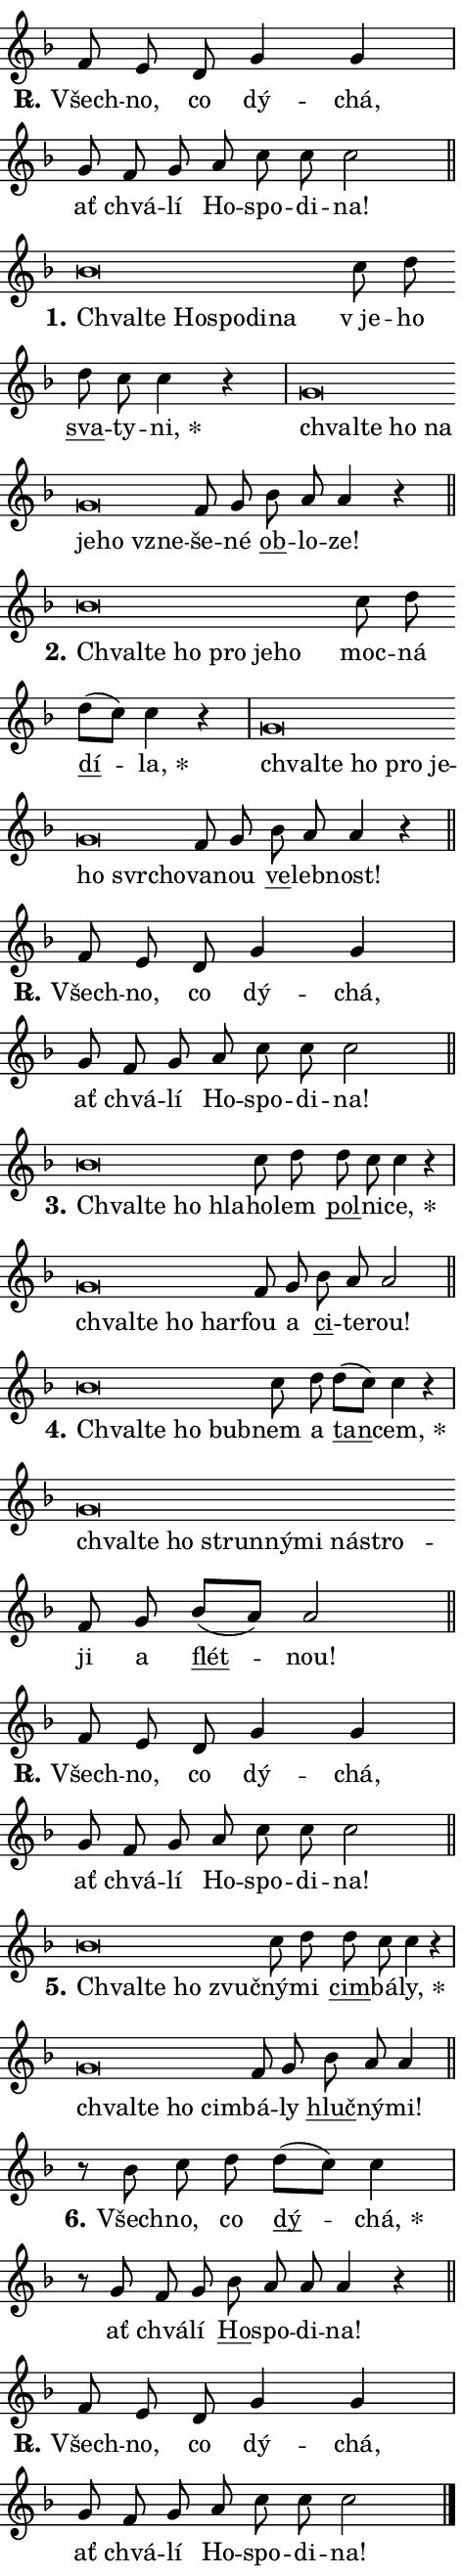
\version "2.24.0"
\header { tagline = "" }
\paper {
  indent = 0\cm
  top-margin = 0\cm
  right-margin = 0.13\cm % to fit lyric hyphens
  bottom-margin = 0\cm
  left-margin = 0\cm
  paper-width = 8\cm
  page-breaking = #ly:one-page-breaking
  system-system-spacing.basic-distance = #11
  score-system-spacing.basic-distance = #11
  ragged-last = ##f
}


%% Author: Thomas Morley
%% https://lists.gnu.org/archive/html/lilypond-user/2020-05/msg00002.html
#(define (line-position grob)
"Returns position of @var[grob} in current system:
   @code{'start}, if at first time-step
   @code{'end}, if at last time-step
   @code{'middle} otherwise
"
  (let* ((col (ly:item-get-column grob))
         (ln (ly:grob-object col 'left-neighbor))
         (rn (ly:grob-object col 'right-neighbor))
         (col-to-check-left (if (ly:grob? ln) ln col))
         (col-to-check-right (if (ly:grob? rn) rn col))
         (break-dir-left
           (and
             (ly:grob-property col-to-check-left 'non-musical #f)
             (ly:item-break-dir col-to-check-left)))
         (break-dir-right
           (and
             (ly:grob-property col-to-check-right 'non-musical #f)
             (ly:item-break-dir col-to-check-right))))
        (cond ((eqv? 1 break-dir-left) 'start)
              ((eqv? -1 break-dir-right) 'end)
              (else 'middle))))

#(define (tranparent-at-line-position vctor)
  (lambda (grob)
  "Relying on @code{line-position} select the relevant enry from @var{vctor}.
Used to determine transparency,"
    (case (line-position grob)
      ((end) (not (vector-ref vctor 0)))
      ((middle) (not (vector-ref vctor 1)))
      ((start) (not (vector-ref vctor 2))))))

noteHeadBreakVisibility =
#(define-music-function (break-visibility)(vector?)
"Makes @code{NoteHead}s transparent relying on @var{break-visibility}"
#{
  \override NoteHead.transparent =
    #(tranparent-at-line-position break-visibility)
#})

#(define delete-ledgers-for-transparent-note-heads
  (lambda (grob)
    "Reads whether a @code{NoteHead} is transparent.
If so this @code{NoteHead} is removed from @code{'note-heads} from
@var{grob}, which is supposed to be @code{LedgerLineSpanner}.
As a result ledgers are not printed for this @code{NoteHead}"
    (let* ((nhds-array (ly:grob-object grob 'note-heads))
           (nhds-list
             (if (ly:grob-array? nhds-array)
                 (ly:grob-array->list nhds-array)
                 '()))
           ;; Relies on the transparent-property being done before
           ;; Staff.LedgerLineSpanner.after-line-breaking is executed.
           ;; This is fragile ...
           (to-keep
             (remove
               (lambda (nhd)
                 (ly:grob-property nhd 'transparent #f))
               nhds-list)))
      ;; TODO find a better method to iterate over grob-arrays, similiar
      ;; to filter/remove etc for lists
      ;; For now rebuilt from scratch
      (set! (ly:grob-object grob 'note-heads)  '())
      (for-each
        (lambda (nhd)
          (ly:pointer-group-interface::add-grob grob 'note-heads nhd))
        to-keep))))

squashNotes = {
  \override NoteHead.X-extent = #'(-0.2 . 0.2)
  \override NoteHead.Y-extent = #'(-0.75 . 0)
  \override NoteHead.stencil =
    #(lambda (grob)
       (let ((pos (ly:grob-property grob 'staff-position)))
         (begin
           (if (< pos -7) (display "ERROR: Lower brevis then expected\n") (display ""))
           (if (<= pos -6) ly:text-interface::print ly:note-head::print))))
}
unSquashNotes = {
  \revert NoteHead.X-extent
  \revert NoteHead.Y-extent
  \revert NoteHead.stencil
}

hideNotes = \noteHeadBreakVisibility #begin-of-line-visible
unHideNotes = \noteHeadBreakVisibility #all-visible

% work-around for resetting accidentals
% https://lilypond.org/doc/v2.23/Documentation/notation/displaying-rhythms#unmetered-music
cadenzaMeasure = {
  \cadenzaOff
  \partial 1024 s1024
  \cadenzaOn
}

#(define-markup-command (accent layout props text) (markup?)
  "Underline accented syllable"
  (interpret-markup layout props
    #{\markup \override #'(offset . 4.3) \underline { #text }#}))

responsum = \markup \concat {
  "R" \hspace #-1.05 \path #0.1 #'((moveto 0 0.07) (lineto 0.9 0.8)) \hspace #0.05 "."
}

spaceSize = #0.6828661417322834 % exact space size for TeX Gyre Schola

\layout {
  \context {
    \Staff
    \remove "Time_signature_engraver"
    \override LedgerLineSpanner.after-line-breaking = #delete-ledgers-for-transparent-note-heads
  }
  \context {
    \Lyrics {
      \override LyricSpace.minimum-distance = \spaceSize
      \override LyricText.font-name = #"TeX Gyre Schola"
      \override LyricText.font-size = 1
      \override StanzaNumber.font-name = #"TeX Gyre Schola Bold"
      \override StanzaNumber.font-size = 1
    }
  }
  \context {
    \Score 
    \override NoteHead.text =
      #(lambda (grob) 
        (let ((pos (ly:grob-property grob 'staff-position)))
          #{\markup {
            \combine
              \halign #-0.55 \raise #(if (= pos -6) 0 0.5) \override #'(thickness . 2) \draw-line #'(3.2 . 0)
              \musicglyph "noteheads.sM1"
          }#}))
  }
}

% magnetic-lyrics.ily
%
%   written by
%     Jean Abou Samra <jean@abou-samra.fr>
%     Werner Lemberg <wl@gnu.org>
%
%   adapted by
%     Jiri Hon <jiri.hon@gmail.com>
%
% Version 2022-Apr-15

% https://www.mail-archive.com/lilypond-user@gnu.org/msg149350.html

#(define (Left_hyphen_pointer_engraver context)
   "Collect syllable-hyphen-syllable occurrences in lyrics and store
them in properties.  This engraver only looks to the left.  For
example, if the lyrics input is @code{foo -- bar}, it does the
following.

@itemize @bullet
@item
Set the @code{text} property of the @code{LyricHyphen} grob between
@q{foo} and @q{bar} to @code{foo}.

@item
Set the @code{left-hyphen} property of the @code{LyricText} grob with
text @q{foo} to the @code{LyricHyphen} grob between @q{foo} and
@q{bar}.
@end itemize

Use this auxiliary engraver in combination with the
@code{lyric-@/text::@/apply-@/magnetic-@/offset!} hook."
   (let ((hyphen #f)
         (text #f))
     (make-engraver
      (acknowledgers
       ((lyric-syllable-interface engraver grob source-engraver)
        (set! text grob)))
      (end-acknowledgers
       ((lyric-hyphen-interface engraver grob source-engraver)
        ;(when (not (grob::has-interface grob 'lyric-space-interface))
          (set! hyphen grob)));)
      ((stop-translation-timestep engraver)
       (when (and text hyphen)
         (ly:grob-set-object! text 'left-hyphen hyphen))
       (set! text #f)
       (set! hyphen #f)))))

#(define (lyric-text::apply-magnetic-offset! grob)
   "If the space between two syllables is less than the value in
property @code{LyricText@/.details@/.squash-threshold}, move the right
syllable to the left so that it gets concatenated with the left
syllable.

Use this function as a hook for
@code{LyricText@/.after-@/line-@/breaking} if the
@code{Left_@/hyphen_@/pointer_@/engraver} is active."
   (let ((hyphen (ly:grob-object grob 'left-hyphen #f)))
     (when hyphen
       (let ((left-text (ly:spanner-bound hyphen LEFT)))
         (when (grob::has-interface left-text 'lyric-syllable-interface)
           (let* ((common (ly:grob-common-refpoint grob left-text X))
                  (this-x-ext (ly:grob-extent grob common X))
                  (left-x-ext
                   (begin
                     ;; Trigger magnetism for left-text.
                     (ly:grob-property left-text 'after-line-breaking)
                     (ly:grob-extent left-text common X)))
                  ;; `delta` is the gap width between two syllables.
                  (delta (- (interval-start this-x-ext)
                            (interval-end left-x-ext)))
                  (details (ly:grob-property grob 'details))
                  (threshold (assoc-get 'squash-threshold details 0.2)))
             (when (< delta threshold)
               (let* (;; We have to manipulate the input text so that
                      ;; ligatures crossing syllable boundaries are not
                      ;; disabled.  For languages based on the Latin
                      ;; script this is essentially a beautification.
                      ;; However, for non-Western scripts it can be a
                      ;; necessity.
                      (lt (ly:grob-property left-text 'text))
                      (rt (ly:grob-property grob 'text))
                      (is-space (grob::has-interface hyphen 'lyric-space-interface))
                      (space (if is-space " " ""))
                      (extra-delta (if is-space spaceSize 0))
                      ;; Append new syllable.
                      (ltrt-space (if (and (string? lt) (string? rt))
                                (string-append lt space rt)
                                (make-concat-markup (list lt space rt))))
                      ;; Right-align `ltrt` to the right side.
                      (ltrt-space-markup (grob-interpret-markup
                               grob
                               (make-translate-markup
                                (cons (interval-length this-x-ext) 0)
                                (make-right-align-markup ltrt-space)))))
                 (begin
                   ;; Don't print `left-text`.
                   (ly:grob-set-property! left-text 'stencil #f)
                   ;; Set text and stencil (which holds all collected
                   ;; syllables so far) and shift it to the left.
                   (ly:grob-set-property! grob 'text ltrt-space)
                   (ly:grob-set-property! grob 'stencil ltrt-space-markup)
                   (ly:grob-translate-axis! grob (- (- delta extra-delta)) X))))))))))


#(define (lyric-hyphen::displace-bounds-first grob)
   ;; Make very sure this callback isn't triggered too early.
   (let ((left (ly:spanner-bound grob LEFT))
         (right (ly:spanner-bound grob RIGHT)))
     (ly:grob-property left 'after-line-breaking)
     (ly:grob-property right 'after-line-breaking)
     (ly:lyric-hyphen::print grob)))

squashThreshold = #0.4

\layout {
  \context {
    \Lyrics
    \consists #Left_hyphen_pointer_engraver
    \override LyricText.after-line-breaking =
      #lyric-text::apply-magnetic-offset!
    \override LyricHyphen.stencil = #lyric-hyphen::displace-bounds-first
    \override LyricText.details.squash-threshold = \squashThreshold
    \override LyricHyphen.minimum-distance = 0
    \override LyricHyphen.minimum-length = \squashThreshold
  }
}

squashText = \override LyricText.details.squash-threshold = 9999
unSquashText = \override LyricText.details.squash-threshold = \squashThreshold

leftText = \override LyricText.self-alignment-X = #LEFT
unLeftText = \revert LyricText.self-alignment-X

starOffset = #(lambda (grob) 
                (let ((x_offset (ly:self-alignment-interface::aligned-on-x-parent grob)))
                  (if (= x_offset 0) 0 (+ x_offset 1.2))))

star = #(define-music-function (syllable)(string?)
"Append star separator at the end of a syllable"
#{
  \once \override LyricText.X-offset = #starOffset
  \lyricmode { \markup {
    #syllable
    \override #'((font-name . "TeX Gyre Schola Bold")) \hspace #0.2 \lower #0.65 \larger "*"
  } }
#})

starAccent = #(define-music-function (syllable)(string?)
"Append star separator at the end of a syllable and make accent"
#{
  \once \override LyricText.X-offset = #starOffset
  \lyricmode { \markup {
    \accent #syllable
    \override #'((font-name . "TeX Gyre Schola Bold")) \hspace #0.2 \lower #0.65 \larger "*"
  } }
#})

breath = #(define-music-function (syllable)(string?)
"Append breathing indicator at the end of a syllable"
#{
  \lyricmode { \markup { #syllable "+" } }
#})

optionalBreath = #(define-music-function (syllable)(string?)
"Append optional breathing indicator at the end of a syllable"
#{
  \lyricmode { \markup { #syllable "(+)" } }
#})


\score {
    <<
        \new Voice = "melody" { \cadenzaOn \key f \major \relative { f'8 e d g4 g \cadenzaMeasure \bar "|" g8 f g a c c c2 \cadenzaMeasure \bar "||" \break } }
        \new Lyrics \lyricsto "melody" { \lyricmode { \set stanza = \responsum
Všech -- no, co dý -- chá, ať chvá -- lí Ho -- spo -- di -- na! } }
    >>
    \layout {}
}

\score {
    <<
        \new Voice = "melody" { \cadenzaOn \key f \major \relative { \squashNotes bes'\breve*1/16 \hideNotes \breve*1/16 \bar "" \breve*1/16 \bar "" \breve*1/16 \bar "" \breve*1/16 \breve*1/16 \bar "" \unHideNotes \unSquashNotes c8 d \bar "" d c c4 r \cadenzaMeasure \bar "|" \squashNotes g\breve*1/16 \hideNotes \breve*1/16 \bar "" \breve*1/16 \bar "" \breve*1/16 \bar "" \breve*1/16 \bar "" \breve*1/16 \breve*1/16 \bar "" \unHideNotes \unSquashNotes f8 g \bar "" bes a a4 r \cadenzaMeasure \bar "||" \break } }
        \new Lyrics \lyricsto "melody" { \lyricmode { \set stanza = "1."
\leftText Chval -- \squashText te Ho -- spo -- di -- na \unLeftText \unSquashText "v je" -- ho \markup \accent sva -- ty -- \star ni, \leftText chval -- \squashText te ho na je -- ho vzne -- \unLeftText \unSquashText še -- né \markup \accent ob -- lo -- ze! } }
    >>
    \layout {}
}

\score {
    <<
        \new Voice = "melody" { \cadenzaOn \key f \major \relative { \squashNotes bes'\breve*1/16 \hideNotes \breve*1/16 \bar "" \breve*1/16 \bar "" \breve*1/16 \bar "" \breve*1/16 \breve*1/16 \bar "" \unHideNotes \unSquashNotes c8 d \bar "" d[( c)] c4 r \cadenzaMeasure \bar "|" \squashNotes g\breve*1/16 \hideNotes \breve*1/16 \bar "" \breve*1/16 \bar "" \breve*1/16 \bar "" \breve*1/16 \bar "" \breve*1/16 \bar "" \breve*1/16 \breve*1/16 \bar "" \unHideNotes \unSquashNotes f8 g \bar "" bes a a4 r \cadenzaMeasure \bar "||" \break } }
        \new Lyrics \lyricsto "melody" { \lyricmode { \set stanza = "2."
\leftText Chval -- \squashText te ho pro je -- ho \unLeftText \unSquashText moc -- ná \markup \accent dí -- \star la, \leftText chval -- \squashText te ho pro je -- ho svr -- cho -- \unLeftText \unSquashText va -- nou \markup \accent ve -- leb -- nost! } }
    >>
    \layout {}
}

\score {
    <<
        \new Voice = "melody" { \cadenzaOn \key f \major \relative { f'8 e d g4 g \cadenzaMeasure \bar "|" g8 f g a c c c2 \cadenzaMeasure \bar "||" \break } }
        \new Lyrics \lyricsto "melody" { \lyricmode { \set stanza = \responsum
Všech -- no, co dý -- chá, ať chvá -- lí Ho -- spo -- di -- na! } }
    >>
    \layout {}
}

\score {
    <<
        \new Voice = "melody" { \cadenzaOn \key f \major \relative { \squashNotes bes'\breve*1/16 \hideNotes \breve*1/16 \bar "" \breve*1/16 \breve*1/16 \bar "" \unHideNotes \unSquashNotes c8 d \bar "" d c c4 r \cadenzaMeasure \bar "|" \squashNotes g\breve*1/16 \hideNotes \breve*1/16 \bar "" \breve*1/16 \breve*1/16 \bar "" \unHideNotes \unSquashNotes f8 g \bar "" bes a a2 \cadenzaMeasure \bar "||" \break } }
        \new Lyrics \lyricsto "melody" { \lyricmode { \set stanza = "3."
\leftText Chval -- \squashText te ho hla -- \unLeftText \unSquashText ho -- lem \markup \accent pol -- ni -- \star ce, \leftText chval -- \squashText te ho har -- \unLeftText \unSquashText fou a \markup \accent ci -- te -- rou! } }
    >>
    \layout {}
}

\score {
    <<
        \new Voice = "melody" { \cadenzaOn \key f \major \relative { \squashNotes bes'\breve*1/16 \hideNotes \breve*1/16 \bar "" \breve*1/16 \breve*1/16 \bar "" \unHideNotes \unSquashNotes c8 d \bar "" d[( c)] c4 r \cadenzaMeasure \bar "|" \squashNotes g\breve*1/16 \hideNotes \breve*1/16 \bar "" \breve*1/16 \bar "" \breve*1/16 \bar "" \breve*1/16 \bar "" \breve*1/16 \bar "" \breve*1/16 \breve*1/16 \bar "" \unHideNotes \unSquashNotes f8 g \bar "" bes[( a)] a2 \cadenzaMeasure \bar "||" \break } }
        \new Lyrics \lyricsto "melody" { \lyricmode { \set stanza = "4."
\leftText Chval -- \squashText te ho bub -- \unLeftText \unSquashText nem a \markup \accent tan -- \star cem, \leftText chval -- \squashText te ho strun -- ný -- mi ná -- stro -- \unLeftText \unSquashText ji a \markup \accent flét -- nou! } }
    >>
    \layout {}
}

\score {
    <<
        \new Voice = "melody" { \cadenzaOn \key f \major \relative { f'8 e d g4 g \cadenzaMeasure \bar "|" g8 f g a c c c2 \cadenzaMeasure \bar "||" \break } }
        \new Lyrics \lyricsto "melody" { \lyricmode { \set stanza = \responsum
Všech -- no, co dý -- chá, ať chvá -- lí Ho -- spo -- di -- na! } }
    >>
    \layout {}
}

\score {
    <<
        \new Voice = "melody" { \cadenzaOn \key f \major \relative { \squashNotes bes'\breve*1/16 \hideNotes \breve*1/16 \bar "" \breve*1/16 \breve*1/16 \bar "" \unHideNotes \unSquashNotes c8 d \bar "" d c c4 r \cadenzaMeasure \bar "|" \squashNotes g\breve*1/16 \hideNotes \breve*1/16 \bar "" \breve*1/16 \breve*1/16 \bar "" \unHideNotes \unSquashNotes f8 g \bar "" bes a a4 \cadenzaMeasure \bar "||" \break } }
        \new Lyrics \lyricsto "melody" { \lyricmode { \set stanza = "5."
\leftText Chval -- \squashText te ho zvuč -- \unLeftText \unSquashText ný -- mi \markup \accent cim -- bá -- \star ly, \leftText chval -- \squashText te ho cim -- \unLeftText \unSquashText bá -- ly \markup \accent hluč -- ný -- mi! } }
    >>
    \layout {}
}

\score {
    <<
        \new Voice = "melody" { \cadenzaOn \key f \major \relative { r8 bes' c8 d \bar "" d[( c)] c4 \cadenzaMeasure \bar "|" r8 g8 f8 g \bar "" bes a a a4 r \cadenzaMeasure \bar "||" \break } }
        \new Lyrics \lyricsto "melody" { \lyricmode { \set stanza = "6."
Všech -- no, co \markup \accent dý -- \star chá, ať chvá -- lí \markup \accent Ho -- spo -- di -- na! } }
    >>
    \layout {}
}

\score {
    <<
        \new Voice = "melody" { \cadenzaOn \key f \major \relative { f'8 e d g4 g \cadenzaMeasure \bar "|" g8 f g a c c c2 \cadenzaMeasure \bar "||" \break } \bar "|." }
        \new Lyrics \lyricsto "melody" { \lyricmode { \set stanza = \responsum
Všech -- no, co dý -- chá, ať chvá -- lí Ho -- spo -- di -- na! } }
    >>
    \layout {}
}
